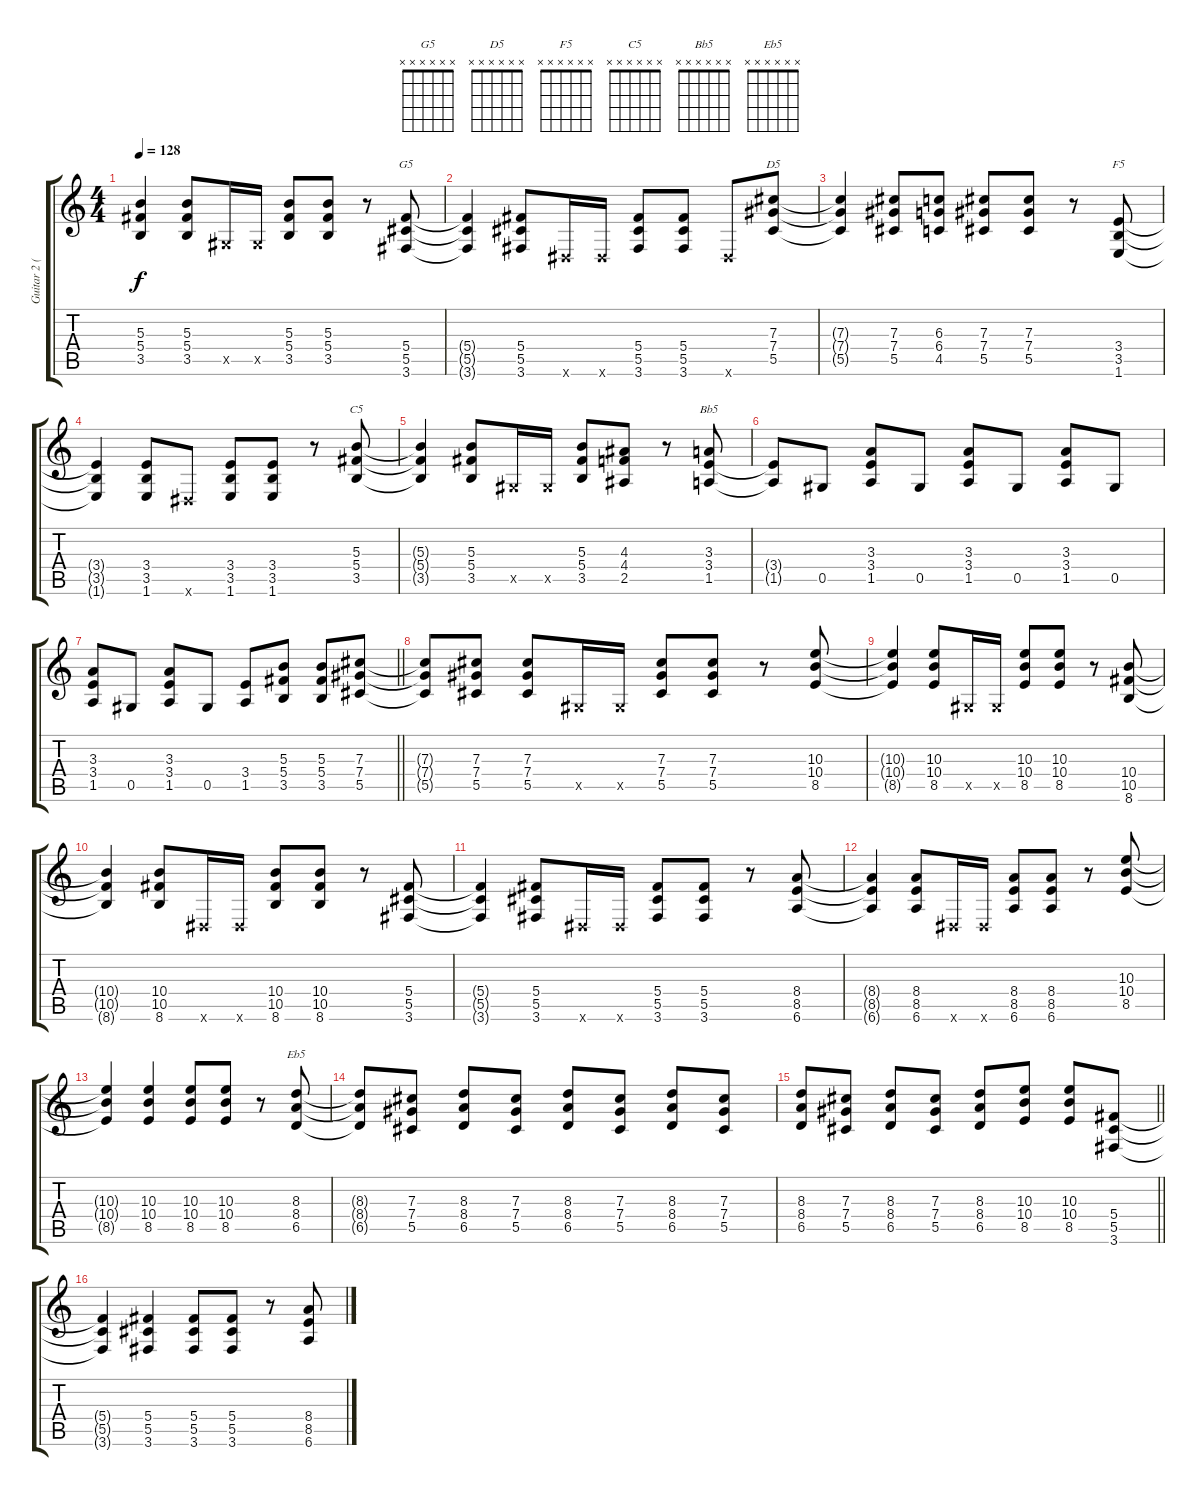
\track ("Guitar 2 (Izzy)" "Guitar 2 (") {instrument overdrivenguitar}
\staff {score tabs}
\tuning (Eb4 Bb3 Gb3 Db3 Ab2 Eb2) {hide}
\chord ("G5" x x x x x x)
\chord ("D5" x x x x x x)
\chord ("F5" x x x x x x)
\chord ("C5" x x x x x x)
\chord ("Bb5" x x x x x x)
\chord ("Eb5" x x x x x x)
\ts (4 4)
\tempo 128
\clef g2
\ks c
(5.3{t} 5.4{t} 3.5{t}).4{dy f} (5.3 5.4 3.5).8 0.5{x}.16 0.5{x}.16 (5.3 5.4 3.5).8 (5.3 5.4 3.5).8 r.8 (5.4 5.5 3.6).8{ch "G5"} |
(5.4{t} 5.5{t} 3.6{t}).4 (5.4 5.5 3.6).8 0.6{x}.16 0.6{x}.16 (5.4 5.5 3.6).8 (5.4 5.5 3.6).8 0.6{x}.8 (7.3 7.4 5.5).8{ch "D5"} |
(7.3{t} 7.4{t} 5.5{t}).4 (7.3 7.4 5.5).8 (6.3 6.4 4.5).8 (7.3 7.4 5.5).8 (7.3 7.4 5.5).8 r.8 (3.4 3.5 1.6).8{ch "F5"} |
(3.4{t} 3.5{t} 1.6{t}).4 (3.4 3.5 1.6).8 0.6{x}.8 (3.4 3.5 1.6).8 (3.4 3.5 1.6).8 r.8 (5.3 5.4 3.5).8{ch "C5"} |
(5.3{t} 5.4{t} 3.5{t}).4 (5.3 5.4 3.5).8 0.5{x}.16 0.5{x}.16 (5.3 5.4 3.5).8 (4.3 4.4 2.5).8 r.8 (3.3 3.4 1.5).8{ch "Bb5"} |
(3.4{t} 1.5{t}).8 0.5.8 (3.3 3.4 1.5).8 0.5.8 (3.3 3.4 1.5).8 0.5.8 (3.3 3.4 1.5).8 0.5.8 |
\barLineRight lightlight
(3.3 3.4 1.5).8 0.5.8 (3.3 3.4 1.5).8 0.5.8 (3.4 1.5).8 (5.3 5.4 3.5).8 (5.3 5.4 3.5).8 (7.3 7.4 5.5).8 |
(7.3{t} 7.4{t} 5.5{t}).8 (7.3 7.4 5.5).8 (7.3 7.4 5.5).8 0.5{x}.16 0.5{x}.16 (7.3 7.4 5.5).8 (7.3 7.4 5.5).8 r.8 (10.3 10.4 8.5).8 |
(10.3{t} 10.4{t} 8.5{t}).4 (10.3 10.4 8.5).8 0.5{x}.16 0.5{x}.16 (10.3 10.4 8.5).8 (10.3 10.4 8.5).8 r.8 (10.4 10.5 8.6).8 |
(10.4{t} 10.5{t} 8.6{t}).4 (10.4 10.5 8.6).8 0.6{x}.16 0.6{x}.16 (10.4 10.5 8.6).8 (10.4 10.5 8.6).8 r.8 (5.4 5.5 3.6).8 |
(5.4{t} 5.5{t} 3.6{t}).4 (5.4 5.5 3.6).8 0.6{x}.16 0.6{x}.16 (5.4 5.5 3.6).8 (5.4 5.5 3.6).8 r.8 (8.4 8.5 6.6).8 |
(8.4{t} 8.5{t} 6.6{t}).4 (8.4 8.5 6.6).8 0.6{x}.16 0.6{x}.16 (8.4 8.5 6.6).8 (8.4 8.5 6.6).8 r.8 (10.3 10.4 8.5).8 |
(10.3{t} 10.4{t} 8.5{t}).4 (10.3 10.4 8.5).4 (10.3 10.4 8.5).8 (10.3 10.4 8.5).8 r.8 (8.3 8.4 6.5).8{ch "Eb5"} |
(8.3{t} 8.4{t} 6.5{t}).8 (7.3 7.4 5.5).8 (8.3 8.4 6.5).8 (7.3 7.4 5.5).8 (8.3 8.4 6.5).8 (7.3 7.4 5.5).8 (8.3 8.4 6.5).8 (7.3 7.4 5.5).8 |
\barLineRight lightlight
(8.3 8.4 6.5).8 (7.3 7.4 5.5).8 (8.3 8.4 6.5).8 (7.3 7.4 5.5).8 (8.3 8.4 6.5).8 (10.3 10.4 8.5).8 (10.3 10.4 8.5).8 (5.4 5.5 3.6).8 |
(5.4{t} 5.5{t} 3.6{t}).4 (5.4 5.5 3.6).4 (5.4 5.5 3.6).8 (5.4 5.5 3.6).8 r.8 (8.4 8.5 6.6).8
